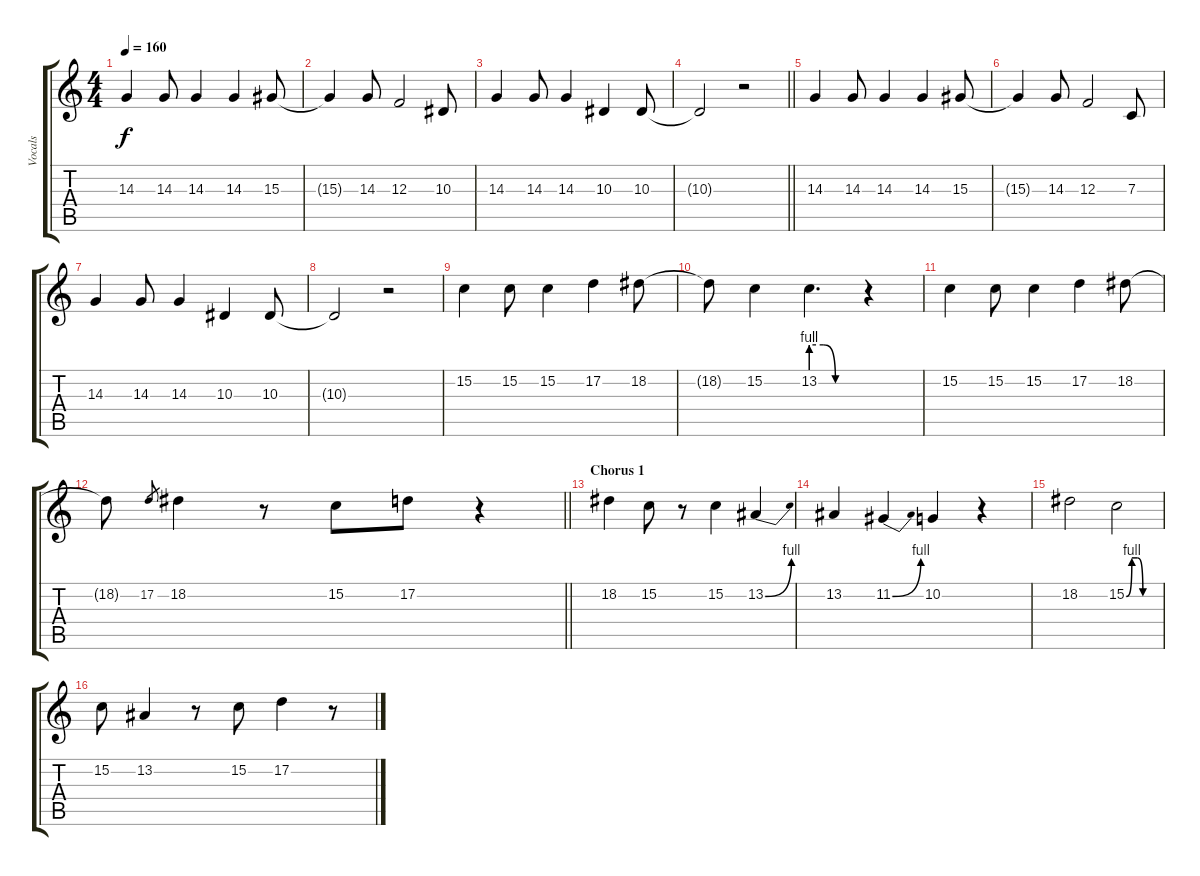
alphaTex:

\track ("Vocals" "Vocals") {instrument clarinet}
\staff {score tabs}
\tuning (D4 A3 F3 C3 G2 C2) {hide}
\ts (4 4)
\tempo 160
\clef g2
\ks c
14.3.4{dy f} 14.3.8 14.3.4 14.3.4 15.3.8 |
15.3{t}.4 14.3.8 12.3.2 10.3.8 |
14.3.4 14.3.8 14.3.4 10.3.4 10.3.8 |
\barLineRight lightlight
10.3{t}.2 r.2 |
14.3.4 14.3.8 14.3.4 14.3.4 15.3.8 |
15.3{t}.4 14.3.8 12.3.2 7.3.8 |
14.3.4 14.3.8 14.3.4 10.3.4 10.3.8 |
10.3{t}.2 r.2 |
15.2.4 15.2.8 15.2.4 17.2.4 18.2.8 |
18.2{t}.8 15.2.4 13.2{be (custom 0 4 15 4 30 0 60 0)}.4{d} r.4 |
15.2.4 15.2.8 15.2.4 17.2.4 18.2.8 |
\barLineRight lightlight
18.2{t}.8 17.2.8{gr} 18.2.4 r.8 15.2.8 17.2.8 r.4 |
\section ("" "Chorus 1")
18.2.4 15.2.8 r.8 15.2.4 13.2{be (bend 0 0 60 4)}.4 |
13.2.4 11.2{be (bend 0 0 60 4)}.4 10.2.4 r.4 |
18.2.2 15.2{be (custom 0 0 10 4 20 4 30 0 60 0)}.2 |
15.2.8 13.2.4 r.8 15.2.8 17.2.4 r.8
